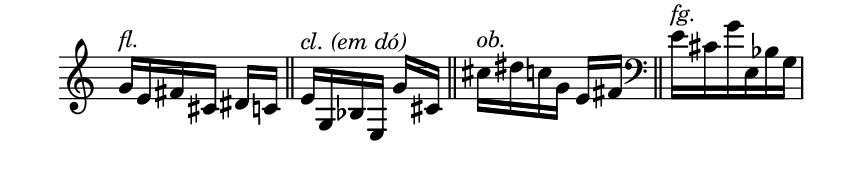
\version "2.10.33"

\include "../config/lib.ly"

\score {
  \new Staff \with {
    \remove "Time_signature_engraver" }{
      \time 3/8
      \relative c'' {
        \bracketUp
        g16^\markup{\italic{fl.}} e fis cis dis[ c]
        \bar "||"
        e16^\markup{\italic{cl. (em dó)}} g, bes e, g'[ cis,]
        \bar "||"
        cis'16^\markup{\italic{ob.}} dis c g e[ fis]
        \bar "||"
        \clef bass
        e16^\markup{\italic{fg.}} cis g' e, bes' g
      }
    }
  \layout {
    \context {
      \Staff \consists "Horizontal_bracket_engraver"
    }
  }
}
\paper {
  paper-width = 14.6\cm
  paper-height = 3\cm
  line-width = 15.5\cm
  top-margin = -.1\cm
  left-margin = -1.2\cm
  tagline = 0
  indent = #0
}
